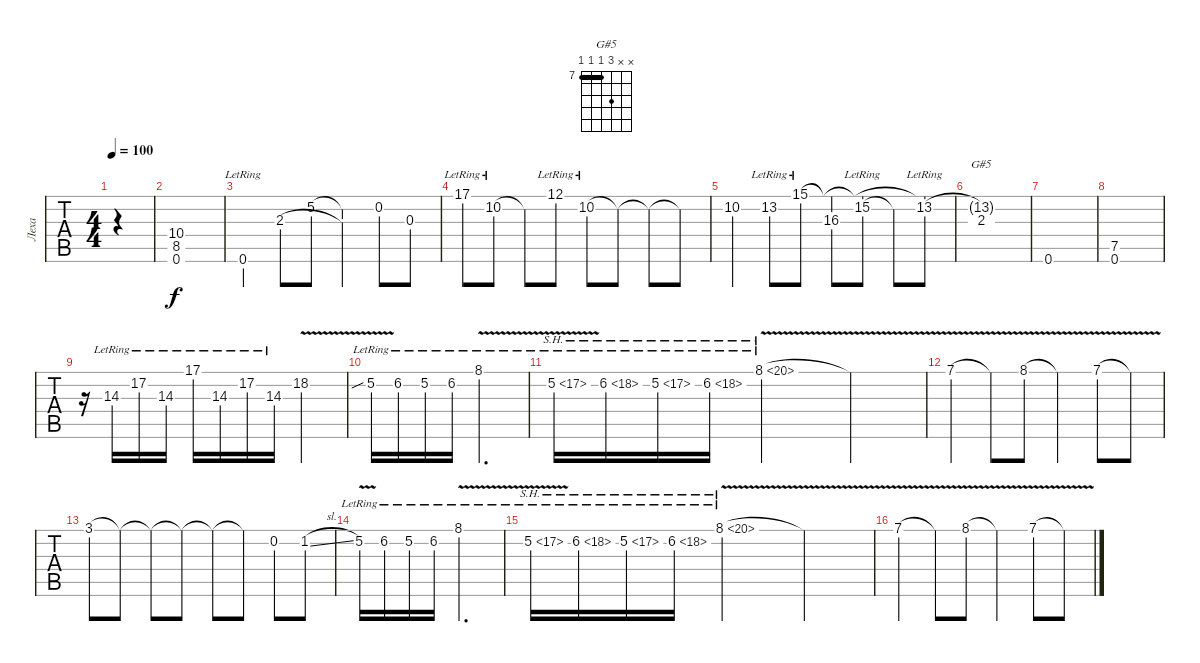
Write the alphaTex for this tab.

\track ("Леха" "Леха") {instrument acousticguitarsteel}
\staff {tabs}
\tuning (Eb4 Bb3 Gb3 Db3 Ab2 Db2) {hide}
\chord ("G#5" x x 9 7 7 7) {firstfret 7 barre 7}
\ts (4 4)
\tempo 100
\clef g2
\ks c
|
(10.4 8.5 0.6).1 |
0.6{lr}.4 2.3.8 5.2.8 (5.2{t} 2.3{t}).4 0.2.8 0.3.8 |
17.1{lr}.8 10.2{lr}.8 10.2{t}.8 12.1{lr}.8 10.2{lr}.8 10.2{t}.8 10.2{t}.8 10.2{t}.8 |
10.2.4 13.2{lr}.8 15.1{lr}.8 (15.1{t} 16.3).8 (15.1{t} 15.2{lr}).8 15.2{t}.8 (15.1{t} 13.2{lr}).8 |
(13.2{t} 2.3).1{ch "G#5"} |
0.6.1 |
(7.5 0.6).1 |
r.16 14.3{lr}.16 17.2{lr}.16 14.3{lr}.16 17.1{lr}.16 14.3{lr}.16 17.2{lr}.16 14.3{lr}.16 18.2{v}.2 |
5.2{v sib lr}.16{instrument overdrivenguitar} 6.2{lr}.16 5.2{lr}.16 6.2{lr}.16 8.1{v lr}.2{d} |
5.2{sh 12 v lr}.16 6.2{sh 12 lr}.16 5.2{sh 12 lr}.16 6.2{sh 12 lr}.16 8.1{sh 12 v lr}.2 8.1{t}.4 |
7.1{v}.4 7.1{t}.8 8.1{v}.8 8.1{t}.4 7.1{v}.8 7.1{t}.8 |
3.1.8 3.1{t}.8 3.1{t}.8 3.1{t}.8 3.1{t}.8 3.1{t}.8 0.2.8 1.2{sl}.8 |
5.2{v lr}.16 6.2{lr}.16 5.2{lr}.16 6.2{lr}.16 8.1{v lr}.2{d} |
5.2{sh 12 v lr}.16 6.2{sh 12 lr}.16 5.2{sh 12 lr}.16 6.2{sh 12 lr}.16 8.1{sh 12 v lr}.2 8.1{t}.4 |
7.1{v}.4 7.1{t}.8 8.1{v}.8 8.1{t}.4 7.1{v}.8 7.1{t}.8
